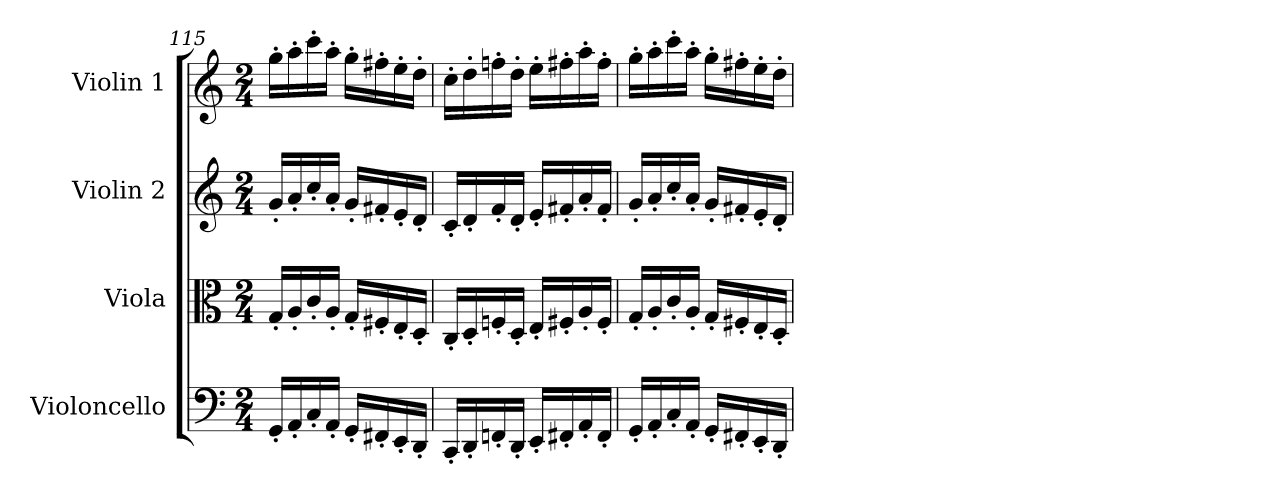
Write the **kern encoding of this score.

**kern	**kern	**kern	**kern
*part4	*part3	*part2	*part1
*staff4	*staff3	*staff2	*staff1
*I"Violoncello	*I"Viola	*I"Violin 2	*I"Violin 1
*I'Vc	*I'Vla	*I'Vln	*I'Vln
*clefF4	*clefC3	*clefG2	*clefG2
*k[]	*k[]	*k[]	*k[]
*M2/4	*M2/4	*M2/4	*M2/4
=115	=115	=115	=115
16GG'/LL	16G'/LL	16g'/LL	16gg'\LL
16AA'/	16A'/	16a'/	16aa'\
16C'/	16c'/	16cc'/	16ccc'\
16AA'/JJ	16A'/JJ	16a'/JJ	16aa'\JJ
16GG'/LL	16G'/LL	16g'/LL	16gg'\LL
16FF#X'/	16F#X'/	16f#X'/	16ff#X'\
16EE'/	16E'/	16e'/	16ee'\
16DD'/JJ	16D'/JJ	16d'/JJ	16dd'\JJ
=116	=116	=116	=116
16CC'/LL	16C'/LL	16c'/LL	16cc'\LL
16DD'/	16D'/	16d'/	16dd'\
16FFn'/	16Fn'/	16f'/	16ffn'\
16DD'/JJ	16D'/JJ	16d'/JJ	16dd'\JJ
16EE'/LL	16E'/LL	16e'/LL	16ee'\LL
16FF#X'/	16F#X'/	16f#X'/	16ff#X'\
16AA'/	16A'/	16a'/	16aa'\
16FF#'/JJ	16F#'/JJ	16f#'/JJ	16ff#'\JJ
!!LO:LB:g=z
=117	=117	=117	=117
16GG'/LL	16G'/LL	16g'/LL	16gg'\LL
16AA'/	16A'/	16a'/	16aa'\
16C'/	16c'/	16cc'/	16ccc'\
16AA'/JJ	16A'/JJ	16a'/JJ	16aa'\JJ
16GG'/LL	16G'/LL	16g'/LL	16gg'\LL
16FF#X'/	16F#X'/	16f#X'/	16ff#X'\
16EE'/	16E'/	16e'/	16ee'\
16DD'/JJ	16D'/JJ	16d'/JJ	16dd'\JJ
=	=	=	=
*-	*-	*-	*-
